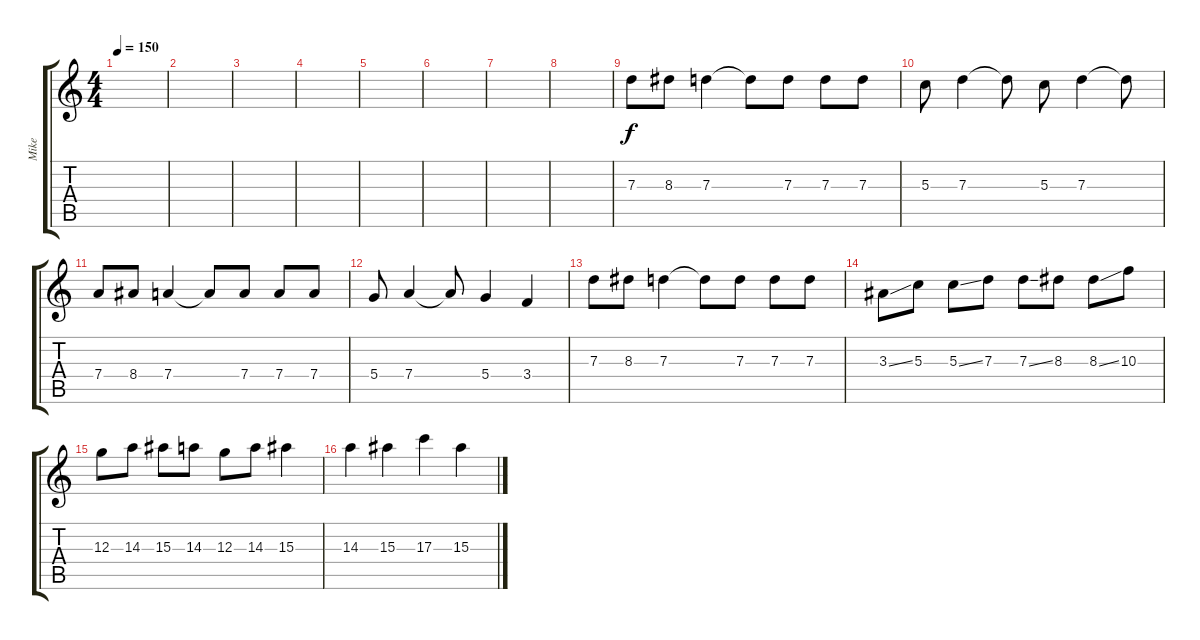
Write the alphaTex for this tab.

\track ("Mike" "Mike") {instrument distortionguitar}
\staff {score tabs}
\tuning (E4 B3 G3 D3 A2 D2) {hide}
\ts (4 4)
\tempo 150
\clef g2
\ks c
|
|
|
|
|
|
|
|
7.3.8 8.3.8 7.3.4 7.3{t}.8 7.3.8 7.3.8 7.3.8 |
5.3.8 7.3.4 7.3{t}.8 5.3.8 7.3.4 7.3{t}.8 |
7.4.8 8.4.8 7.4.4 7.4{t}.8 7.4.8 7.4.8 7.4.8 |
5.4.8 7.4.4 7.4{t}.8 5.4.4 3.4.4 |
7.3.8 8.3.8 7.3.4 7.3{t}.8 7.3.8 7.3.8 7.3.8 |
3.3{ss}.8 5.3.8 5.3{ss}.8 7.3.8 7.3{ss}.8 8.3.8 8.3{ss}.8 10.3.8 |
12.3.8 14.3.8 15.3.8 14.3.8 12.3.8 14.3.8 15.3.4 |
14.3.4 15.3.4 17.3.4 15.3.4
